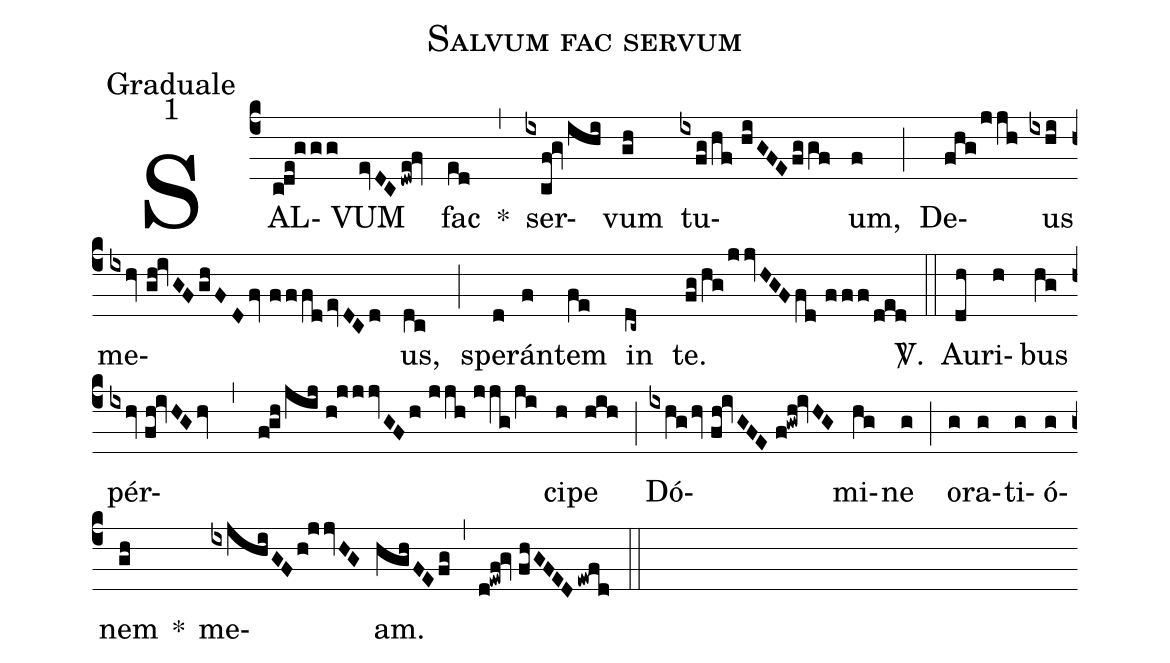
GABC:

name:Salvum fac servum;
office-part:Graduale;
mode:1;
%%
(c4) SAL(c!de!ggg)VUM(evDCdwe!fv) fac(ed) *(,) ser(ixcf!gv/ihi)vum(gh) tu(ixfg/hf//hiGFEfggf)um,(f) (;) De(fhg/jjh)us(ixhi) me(ixhv//gh!ivGFghFDfv//fffdevDCd)us,(dc) (;) spe(d)rán(f)tem(fe) in(dc~) te.(fg/hg/jjvHGFfd//fff/ded) <sp>V/</sp>.(::) Au(dh)ri(h)bus(hg) pér(ixhv//fh!ivHGhv,f!gh/jij//h!jjjvGFh//jjh//jjg/ji)ci(h)pe(hih) (;) Dó(ixhghv//fh!ivGFE//f!gwh!ivHG)mi(hg)ne(g) (;) o(g)ra(g)ti(g)ó(g)nem(gh) *() me(ixjhiGFh!jjvHG)am.(hghFEfg) (,) (d!ewf!gv//fhGFEDewfd) (::)
